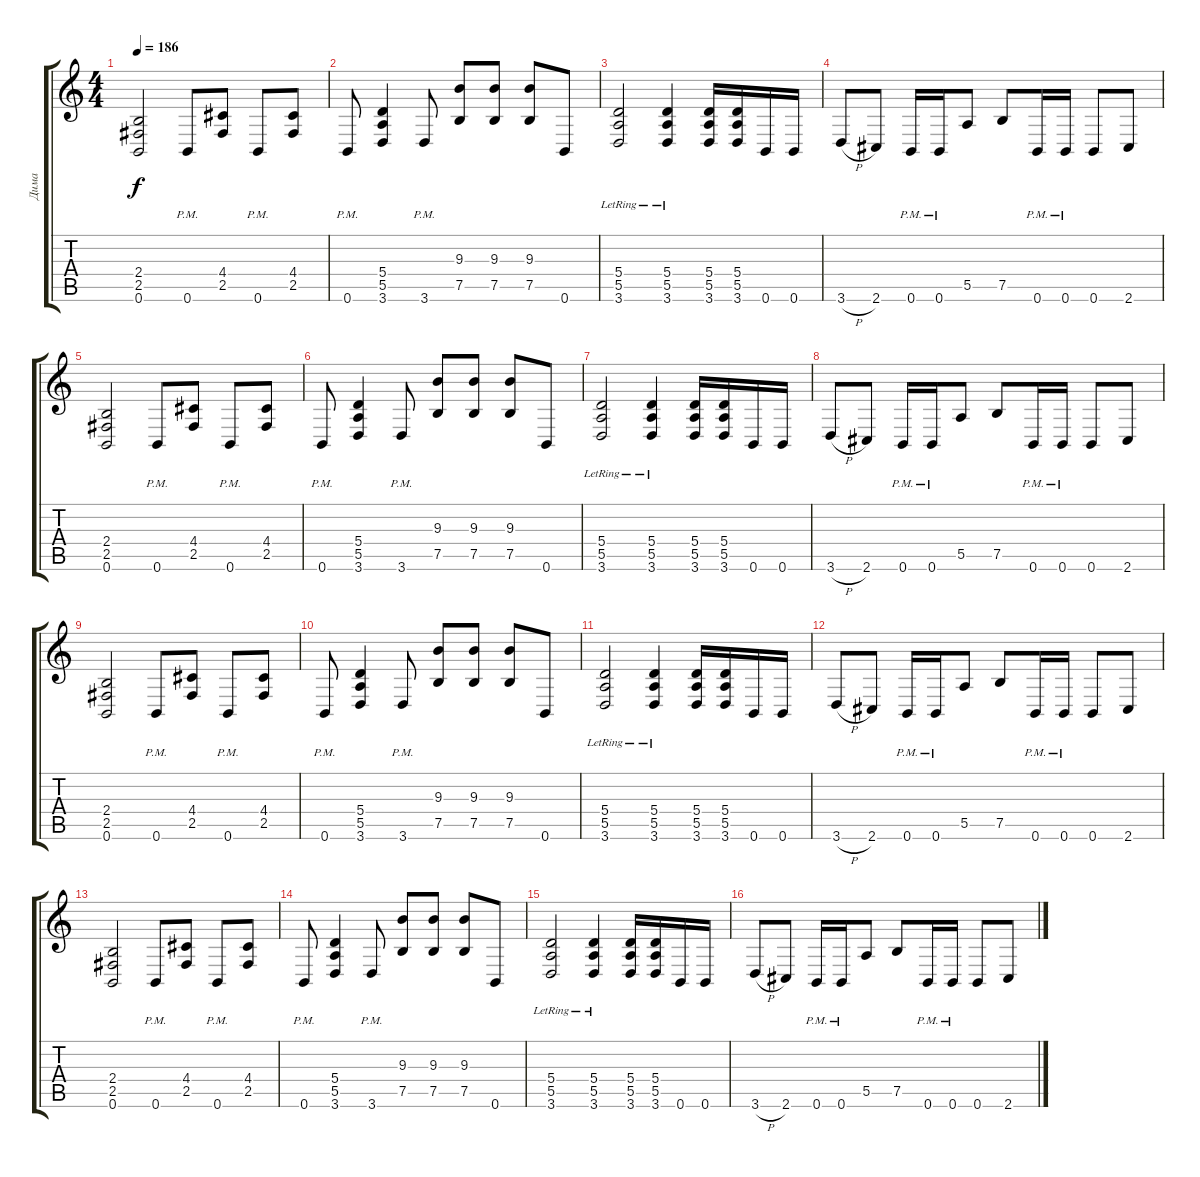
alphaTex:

\track ("Дима" "Дима") {instrument distortionguitar}
\staff {score tabs}
\tuning (B3 Gb3 D3 A2 E2 B1) {hide}
\ts (4 4)
\tempo 186
\clef g2
\ks c
(2.4 2.5 0.6).2{dy f instrument distortionguitar} 0.6{pm}.8 (4.4 2.5).8 0.6{pm}.8 (4.4 2.5).8 |
0.6{pm}.8 (5.4 5.5 3.6).4 3.6{pm}.8 (9.3 7.5).8 (9.3 7.5).8 (9.3 7.5).8 0.6.8 |
(5.4{lr} 5.5{lr} 3.6).2 (5.4{lr} 5.5{lr} 3.6{lr}).4 (5.4 5.5 3.6).16 (5.4 5.5 3.6).16 0.6.16 0.6.16 |
3.6{h}.8 2.6.8 0.6{pm}.16 0.6{pm}.16 5.5.8 7.5.8 0.6{pm}.16 0.6{pm}.16 0.6.8 2.6.8 |
(2.4 2.5 0.6).2 0.6{pm}.8 (4.4 2.5).8 0.6{pm}.8 (4.4 2.5).8 |
0.6{pm}.8 (5.4 5.5 3.6).4 3.6{pm}.8 (9.3 7.5).8 (9.3 7.5).8 (9.3 7.5).8 0.6.8 |
(5.4{lr} 5.5{lr} 3.6).2 (5.4{lr} 5.5{lr} 3.6{lr}).4 (5.4 5.5 3.6).16 (5.4 5.5 3.6).16 0.6.16 0.6.16 |
3.6{h}.8 2.6.8 0.6{pm}.16 0.6{pm}.16 5.5.8 7.5.8 0.6{pm}.16 0.6{pm}.16 0.6.8 2.6.8 |
(2.4 2.5 0.6).2 0.6{pm}.8 (4.4 2.5).8 0.6{pm}.8 (4.4 2.5).8 |
0.6{pm}.8 (5.4 5.5 3.6).4 3.6{pm}.8 (9.3 7.5).8 (9.3 7.5).8 (9.3 7.5).8 0.6.8 |
(5.4{lr} 5.5{lr} 3.6).2 (5.4{lr} 5.5{lr} 3.6{lr}).4 (5.4 5.5 3.6).16 (5.4 5.5 3.6).16 0.6.16 0.6.16 |
3.6{h}.8 2.6.8 0.6{pm}.16 0.6{pm}.16 5.5.8 7.5.8 0.6{pm}.16 0.6{pm}.16 0.6.8 2.6.8 |
(2.4 2.5 0.6).2 0.6{pm}.8 (4.4 2.5).8 0.6{pm}.8 (4.4 2.5).8 |
0.6{pm}.8 (5.4 5.5 3.6).4 3.6{pm}.8 (9.3 7.5).8 (9.3 7.5).8 (9.3 7.5).8 0.6.8 |
(5.4{lr} 5.5{lr} 3.6).2 (5.4{lr} 5.5{lr} 3.6{lr}).4 (5.4 5.5 3.6).16 (5.4 5.5 3.6).16 0.6.16 0.6.16 |
3.6{h}.8 2.6.8 0.6{pm}.16 0.6{pm}.16 5.5.8 7.5.8 0.6{pm}.16 0.6{pm}.16 0.6.8 2.6.8
